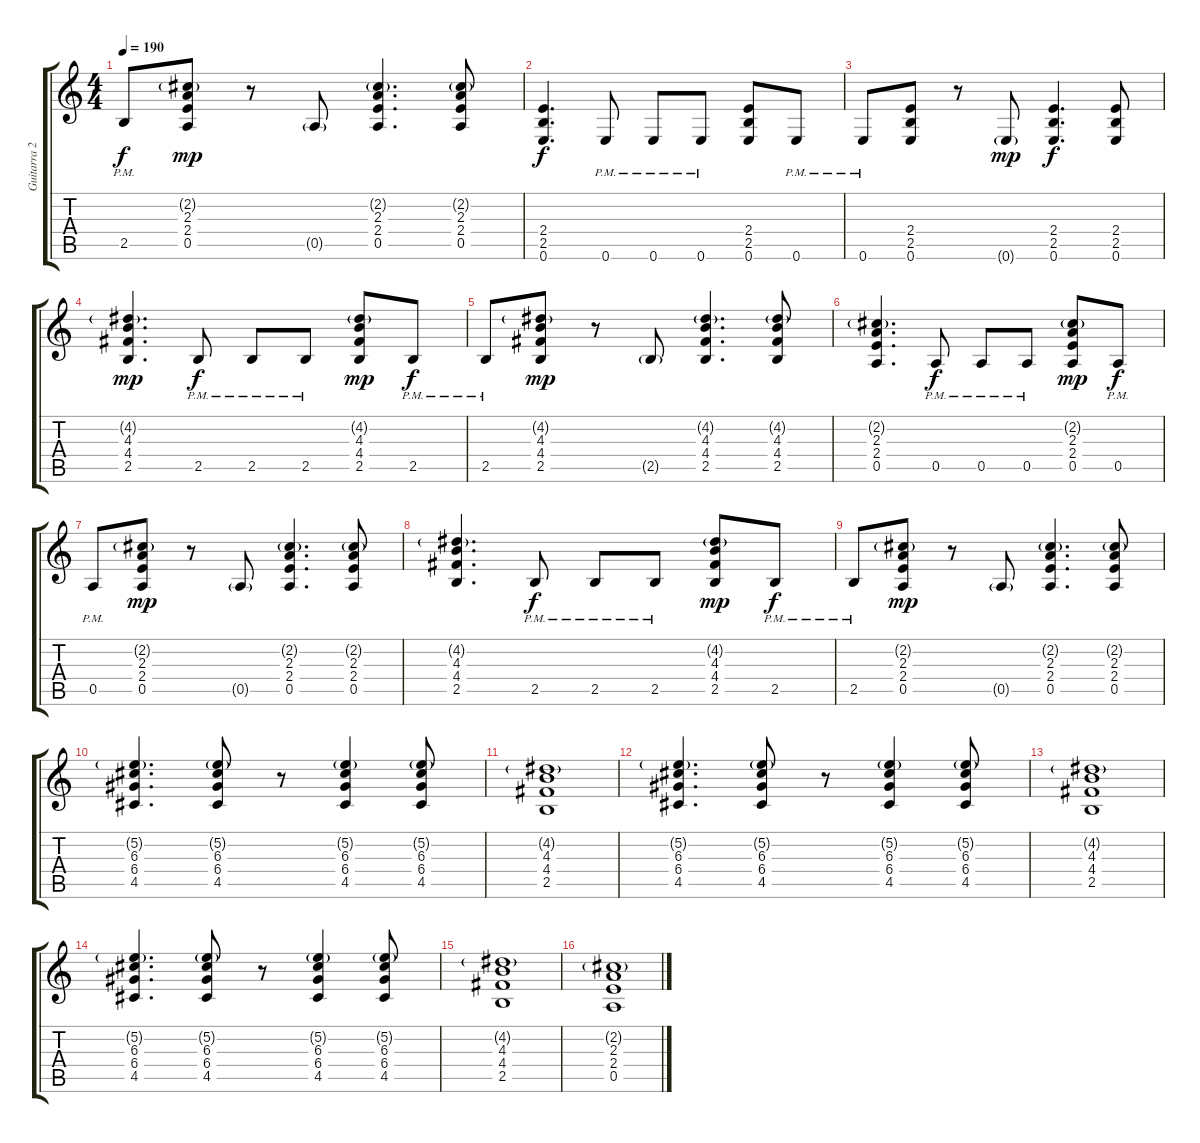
\track ("Guitarra 2" "Guitarra 2") {instrument overdrivenguitar}
\staff {score tabs}
\tuning (E4 B3 G3 D3 A2 E2) {hide}
\ts (4 4)
\tempo 190
\clef g2
\ks c
2.5{pm}.8{dy f} (2.2{g} 2.3 2.4 0.5).8{dy mp} r.8 0.5{g}.8 (2.2{g} 2.3 2.4 0.5).4{d} (2.2{g} 2.3 2.4 0.5).8 |
(2.4 2.5 0.6).4{d dy f} 0.6{pm}.8 0.6{pm}.8 0.6{pm}.8 (2.4 2.5 0.6).8 0.6{pm}.8 |
0.6{pm}.8 (2.4 2.5 0.6).8 r.8 0.6{g}.8{dy mp} (2.4 2.5 0.6).4{d dy f} (2.4 2.5 0.6).8 |
(4.2{g} 4.3 4.4 2.5).4{d dy mp} 2.5{pm}.8{dy f} 2.5{pm}.8 2.5{pm}.8 (4.2{g} 4.3 4.4 2.5).8{dy mp} 2.5{pm}.8{dy f} |
2.5{pm}.8 (4.2{g} 4.3 4.4 2.5).8{dy mp} r.8 2.5{g}.8 (4.2{g} 4.3 4.4 2.5).4{d} (4.2{g} 4.3 4.4 2.5).8 |
(2.2{g} 2.3 2.4 0.5).4{d} 0.5{pm}.8{dy f} 0.5{pm}.8 0.5{pm}.8 (2.2{g} 2.3 2.4 0.5).8{dy mp} 0.5{pm}.8{dy f} |
0.5{pm}.8 (2.2{g} 2.3 2.4 0.5).8{dy mp} r.8 0.5{g}.8 (2.2{g} 2.3 2.4 0.5).4{d} (2.2{g} 2.3 2.4 0.5).8 |
(4.2{g} 4.3 4.4 2.5).4{d} 2.5{pm}.8{dy f} 2.5{pm}.8 2.5{pm}.8 (4.2{g} 4.3 4.4 2.5).8{dy mp} 2.5{pm}.8{dy f} |
2.5{pm}.8 (2.2{g} 2.3 2.4 0.5).8{dy mp} r.8 0.5{g}.8 (2.2{g} 2.3 2.4 0.5).4{d} (2.2{g} 2.3 2.4 0.5).8 |
(5.2{g} 6.3 6.4 4.5).4{d} (5.2{g} 6.3 6.4 4.5).8 r.8 (5.2{g} 6.3 6.4 4.5).4 (5.2{g} 6.3 6.4 4.5).8 |
(4.2{g} 4.3 4.4 2.5).1 |
(5.2{g} 6.3 6.4 4.5).4{d} (5.2{g} 6.3 6.4 4.5).8 r.8 (5.2{g} 6.3 6.4 4.5).4 (5.2{g} 6.3 6.4 4.5).8 |
(4.2{g} 4.3 4.4 2.5).1 |
(5.2{g} 6.3 6.4 4.5).4{d} (5.2{g} 6.3 6.4 4.5).8 r.8 (5.2{g} 6.3 6.4 4.5).4 (5.2{g} 6.3 6.4 4.5).8 |
(4.2{g} 4.3 4.4 2.5).1 |
(2.2{g} 2.3 2.4 0.5).1
